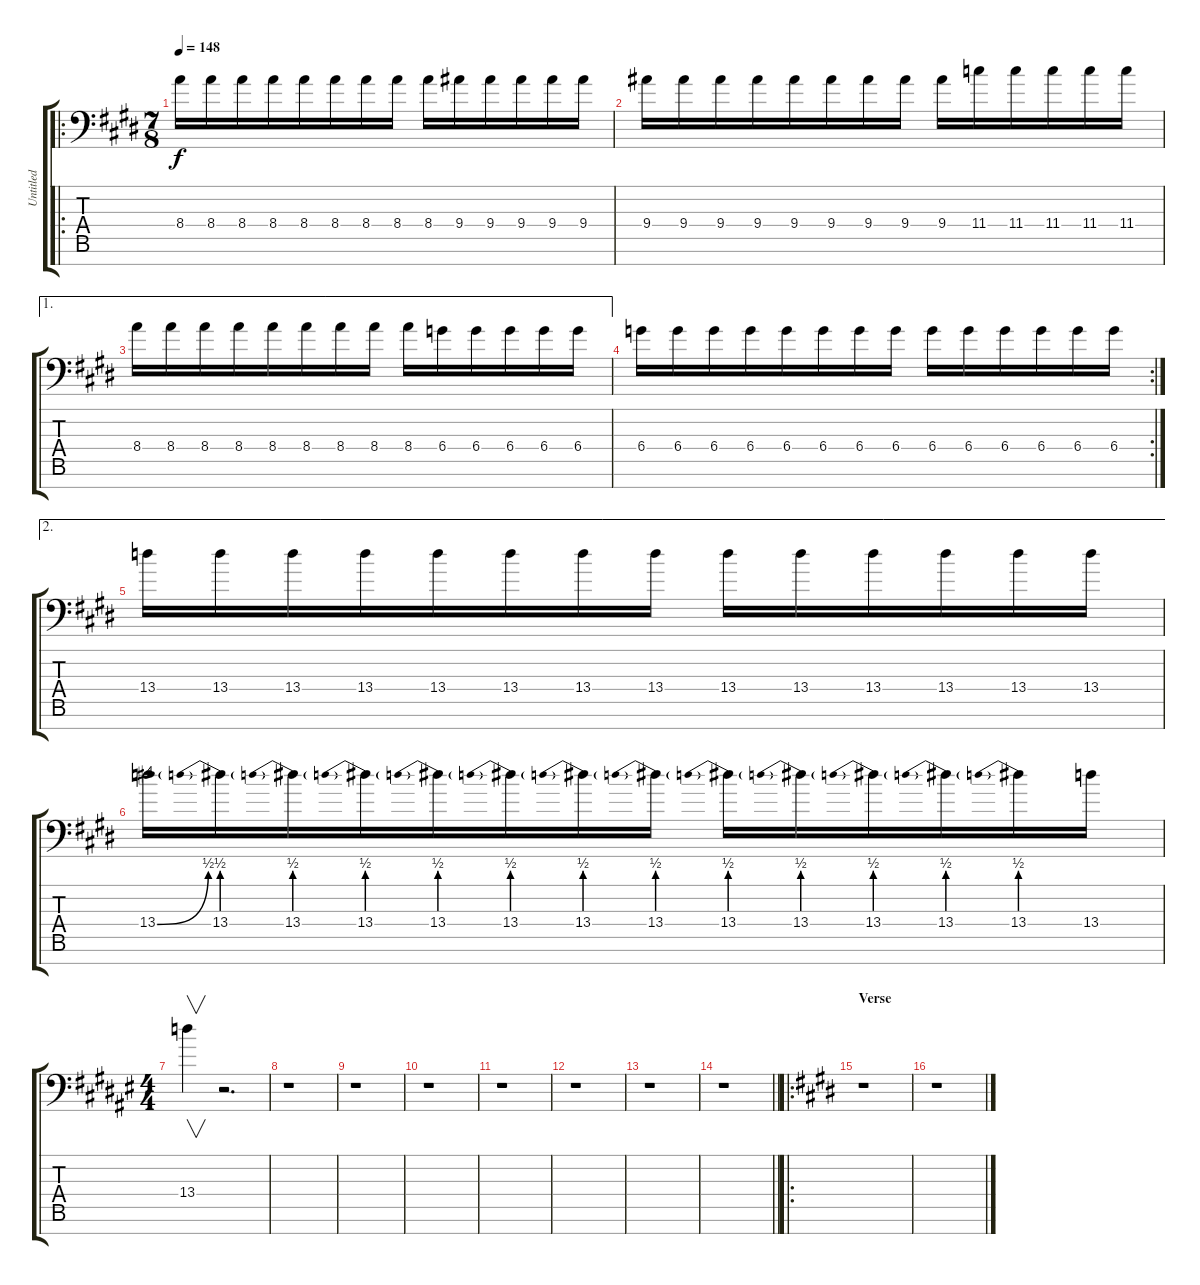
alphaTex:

\track ("Untitled" "Untitled") {instrument distortionguitar}
\staff {score tabs}
\tuning (Eb4 Bb3 Gb3 Db3 Ab2 Eb2 Bb1) {hide}
\ro
\ts (7 8)
\tempo 148
\clef f4
\ks e
8.4.16{dy f instrument distortionguitar} 8.4.16 8.4.16 8.4.16 8.4.16 8.4.16 8.4.16 8.4.16 8.4.16 9.4.16 9.4.16 9.4.16 9.4.16 9.4.16 |
9.4.16 9.4.16 9.4.16 9.4.16 9.4.16 9.4.16 9.4.16 9.4.16 9.4.16 11.4.16 11.4.16 11.4.16 11.4.16 11.4.16 |
\ae 1
8.4.16 8.4.16 8.4.16 8.4.16 8.4.16 8.4.16 8.4.16 8.4.16 8.4.16 6.4.16 6.4.16 6.4.16 6.4.16 6.4.16 |
\rc 2
6.4.16 6.4.16 6.4.16 6.4.16 6.4.16 6.4.16 6.4.16 6.4.16 6.4.16 6.4.16 6.4.16 6.4.16 6.4.16 6.4.16 |
\ae 2
13.4.16 13.4.16 13.4.16 13.4.16 13.4.16 13.4.16 13.4.16 13.4.16 13.4.16 13.4.16 13.4.16 13.4.16 13.4.16 13.4.16 |
13.4{be (bend 0 0 60 2)}.16 13.4{be (prebend 0 2 60 2)}.16 13.4{be (prebend 0 2 60 2)}.16 13.4{be (prebend 0 2 60 2)}.16 13.4{be (prebend 0 2 60 2)}.16 13.4{be (prebend 0 2 60 2)}.16 13.4{be (prebend 0 2 60 2)}.16 13.4{be (prebend 0 2 60 2)}.16 13.4{be (prebend 0 2 60 2)}.16 13.4{be (prebend 0 2 60 2)}.16 13.4{be (prebend 0 2 60 2)}.16 13.4{be (prebend 0 2 60 2)}.16 13.4{be (prebend 0 2 60 2)}.16 13.4.16 |
\ts (4 4)
\ks f#
13.4.4{v} r.2{d} |
r.1 |
r.1 |
r.1 |
r.1 |
r.1 |
r.1 |
\barLineRight lightlight
r.1 |
\ro
\section ("" "Verse")
\ks e
r.1 |
r.1
